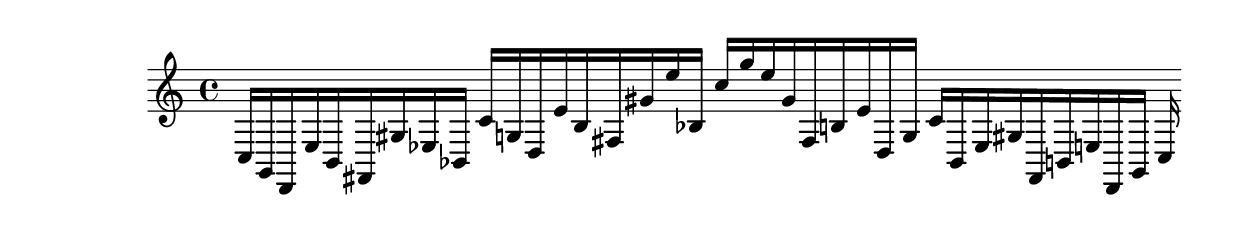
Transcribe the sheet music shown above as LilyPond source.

% z vector: tensor([[-0.0139, -1.2205, -1.4549,  1.5790, -0.5443, -0.4356,  0.9062,  1.4763, 0.9497,  0.1883, -0.4990, -0.5803]])
\new PianoStaff <<
\cadenzaOn
\new Staff = "right" {
\clef treble
    c16 [ g, d, e b, fis, gis ees bes, ]
    c' [ g d e' b fis gis' e'' bes ]
    c'' [ g'' e'' gis' fis b e' d g ]
    c' [ bes, ees gis fis, b, e d, g, ]
    c
}
>>
